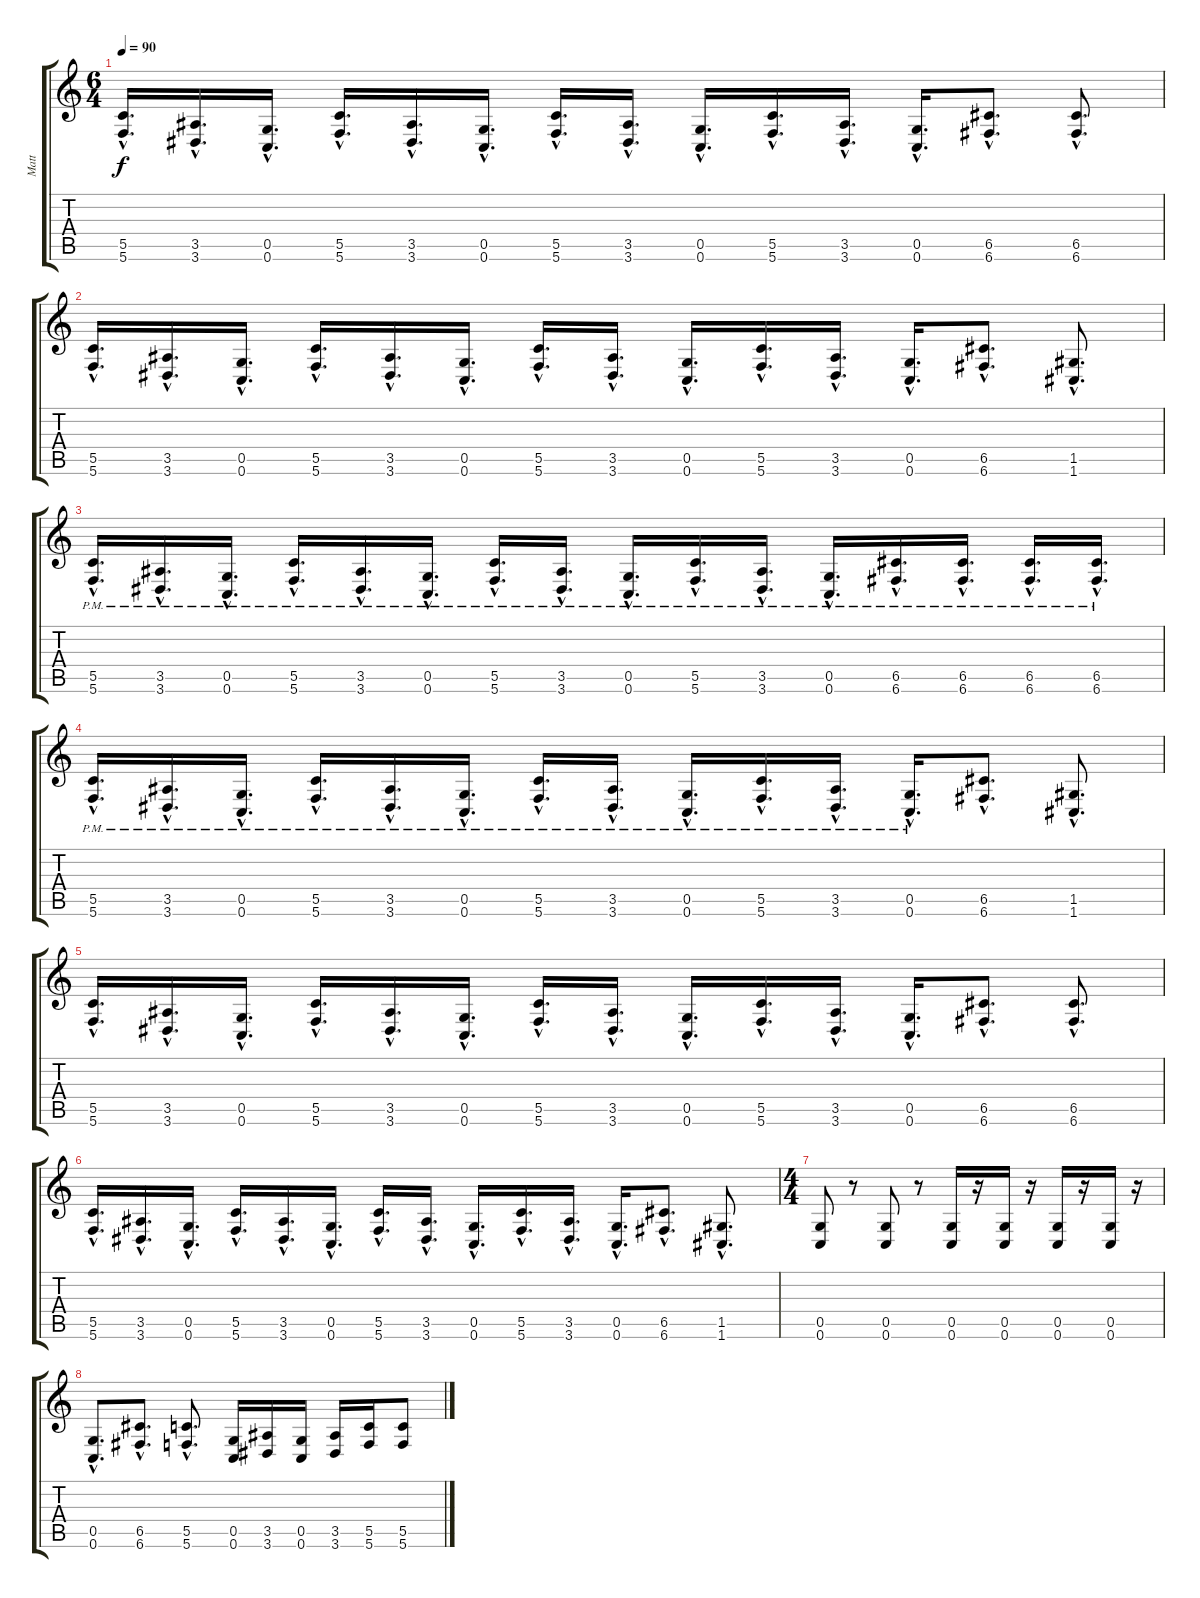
\track ("Matt" "Matt") {instrument distortionguitar}
\staff {score tabs}
\tuning (D4 A3 F3 C3 G2 C2) {hide}
\ts (6 4)
\tempo 90
\clef g2
\ks c
(5.5{hac} 5.6{hac}).16{d dy f} (3.5{hac} 3.6{hac}).16{d} (0.5{hac} 0.6{hac}).16{d} (5.5{hac} 5.6{hac}).16{d} (3.5{hac} 3.6{hac}).16{d} (0.5{hac} 0.6{hac}).16{d} (5.5{hac} 5.6{hac}).16{d} (3.5{hac} 3.6{hac}).16{d} (0.5{hac} 0.6{hac}).16{d} (5.5{hac} 5.6{hac}).16{d} (3.5{hac} 3.6{hac}).16{d} (0.5{hac} 0.6{hac}).16{d} (6.5{hac} 6.6{hac}).8{d} (6.5{hac} 6.6{hac}).8{d} |
(5.5{hac} 5.6{hac}).16{d} (3.5{hac} 3.6{hac}).16{d} (0.5{hac} 0.6{hac}).16{d} (5.5{hac} 5.6{hac}).16{d} (3.5{hac} 3.6{hac}).16{d} (0.5{hac} 0.6{hac}).16{d} (5.5{hac} 5.6{hac}).16{d} (3.5{hac} 3.6{hac}).16{d} (0.5{hac} 0.6{hac}).16{d} (5.5{hac} 5.6{hac}).16{d} (3.5{hac} 3.6{hac}).16{d} (0.5{hac} 0.6{hac}).16{d} (6.5{hac} 6.6{hac}).8{d} (1.5{hac} 1.6{hac}).8{d} |
(5.5{hac pm} 5.6{hac pm}).16{d} (3.5{hac pm} 3.6{hac pm}).16{d} (0.5{hac pm} 0.6{hac pm}).16{d} (5.5{hac pm} 5.6{hac pm}).16{d} (3.5{hac pm} 3.6{hac pm}).16{d} (0.5{hac pm} 0.6{hac pm}).16{d} (5.5{hac pm} 5.6{hac pm}).16{d} (3.5{hac pm} 3.6{hac pm}).16{d} (0.5{hac pm} 0.6{hac pm}).16{d} (5.5{hac pm} 5.6{hac pm}).16{d} (3.5{hac pm} 3.6{hac pm}).16{d} (0.5{hac pm} 0.6{hac pm}).16{d} (6.5{hac pm} 6.6{hac pm}).16{d} (6.5{hac pm} 6.6{hac pm}).16{d} (6.5{hac pm} 6.6{hac pm}).16{d} (6.5{hac pm} 6.6{hac pm}).16{d} |
(5.5{hac pm} 5.6{hac pm}).16{d} (3.5{hac pm} 3.6{hac pm}).16{d} (0.5{hac pm} 0.6{hac pm}).16{d} (5.5{hac pm} 5.6{hac pm}).16{d} (3.5{hac pm} 3.6{hac pm}).16{d} (0.5{hac pm} 0.6{hac pm}).16{d} (5.5{hac pm} 5.6{hac pm}).16{d} (3.5{hac pm} 3.6{hac pm}).16{d} (0.5{hac pm} 0.6{hac pm}).16{d} (5.5{hac pm} 5.6{hac pm}).16{d} (3.5{hac pm} 3.6{hac pm}).16{d} (0.5{hac pm} 0.6{hac pm}).16{d} (6.5{hac} 6.6{hac}).8{d} (1.5{hac} 1.6{hac}).8{d} |
(5.5{hac} 5.6{hac}).16{d} (3.5{hac} 3.6{hac}).16{d} (0.5{hac} 0.6{hac}).16{d} (5.5{hac} 5.6{hac}).16{d} (3.5{hac} 3.6{hac}).16{d} (0.5{hac} 0.6{hac}).16{d} (5.5{hac} 5.6{hac}).16{d} (3.5{hac} 3.6{hac}).16{d} (0.5{hac} 0.6{hac}).16{d} (5.5{hac} 5.6{hac}).16{d} (3.5{hac} 3.6{hac}).16{d} (0.5{hac} 0.6{hac}).16{d} (6.5{hac} 6.6{hac}).8{d} (6.5{hac} 6.6{hac}).8{d} |
(5.5{hac} 5.6{hac}).16{d} (3.5{hac} 3.6{hac}).16{d} (0.5{hac} 0.6{hac}).16{d} (5.5{hac} 5.6{hac}).16{d} (3.5{hac} 3.6{hac}).16{d} (0.5{hac} 0.6{hac}).16{d} (5.5{hac} 5.6{hac}).16{d} (3.5{hac} 3.6{hac}).16{d} (0.5{hac} 0.6{hac}).16{d} (5.5{hac} 5.6{hac}).16{d} (3.5{hac} 3.6{hac}).16{d} (0.5{hac} 0.6{hac}).16{d} (6.5{hac} 6.6{hac}).8{d} (1.5{hac} 1.6{hac}).8{d} |
\ts (4 4)
(0.5 0.6).8 r.8 (0.5 0.6).8 r.8 (0.5 0.6).16 r.16 (0.5 0.6).16 r.16 (0.5 0.6).16 r.16 (0.5 0.6).16 r.16 |
(0.5{hac} 0.6{hac}).8{d} (6.5{hac} 6.6{hac}).8{d} (5.5{hac} 5.6{hac}).8{d} (0.5 0.6).16 (3.5 3.6).16 (0.5 0.6).16 (3.5 3.6).16 (5.5 5.6).16 (5.5 5.6).8
